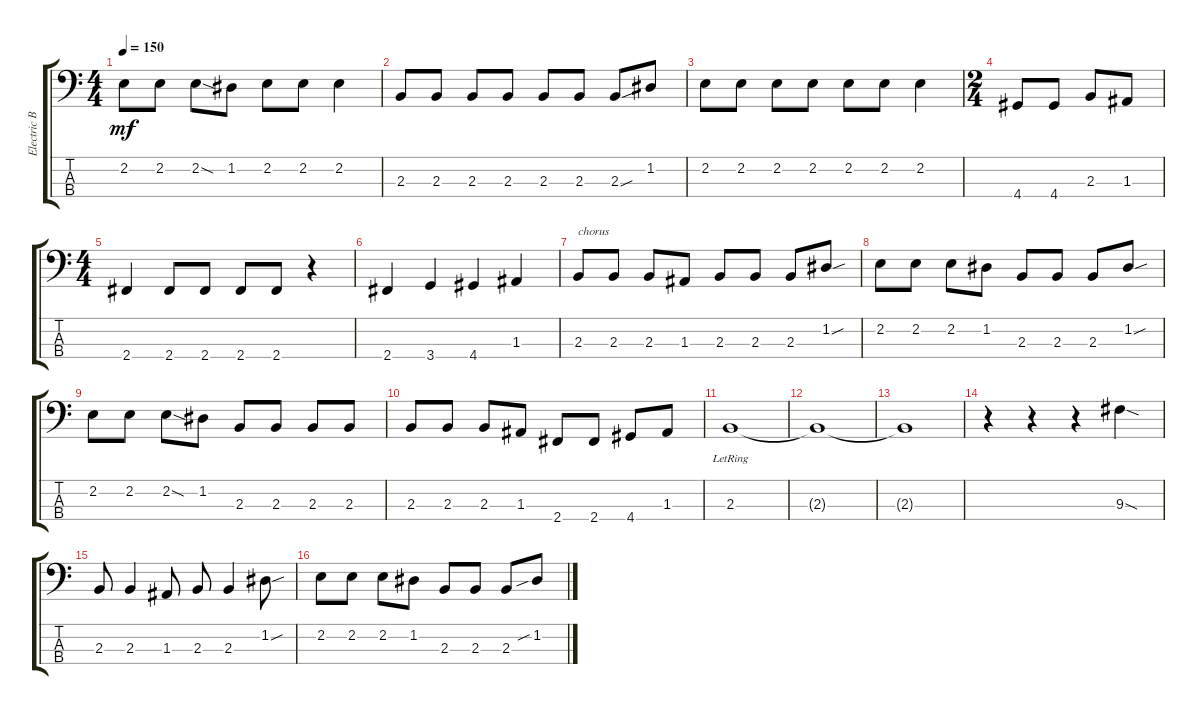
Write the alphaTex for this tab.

\track ("Electric Bass" "Electric B") {instrument electricbassfinger}
\staff {score tabs}
\tuning (G2 D2 A1 E1) {hide}
\ts (4 4)
\tempo 150
\clef f4
\ks c
2.2.8{dy mf} 2.2.8 2.2{sod}.8 1.2.8 2.2.8 2.2.8 2.2.4 |
2.3.8 2.3.8 2.3.8 2.3.8 2.3.8 2.3.8 2.3{sou}.8 1.2.8 |
2.2.8 2.2.8 2.2.8 2.2.8 2.2.8 2.2.8 2.2.4 |
\ts (2 4)
4.4.8 4.4.8 2.3.8 1.3.8 |
\ts (4 4)
2.4.4 2.4.8 2.4.8 2.4.8 2.4.8 r.4 |
2.4.4 3.4.4 4.4.4 1.3.4 |
2.3.8{txt "chorus"} 2.3.8 2.3.8 1.3.8 2.3.8 2.3.8 2.3.8 1.2{sou}.8 |
2.2.8 2.2.8 2.2.8 1.2.8 2.3.8 2.3.8 2.3.8 1.2{sou}.8 |
2.2.8 2.2.8 2.2{sod}.8 1.2.8 2.3.8 2.3.8 2.3.8 2.3.8 |
2.3.8 2.3.8 2.3.8 1.3.8 2.4.8 2.4.8 4.4.8 1.3.8 |
2.3{lr}.1 |
2.3{t}.1 |
2.3{t}.1 |
r.4 r.4 r.4 9.3{sod}.4 |
2.3.8 2.3.4 1.3.8 2.3.8 2.3.4 1.2{sou}.8 |
2.2.8 2.2.8 2.2.8 1.2.8 2.3.8 2.3.8 2.3.8 1.2{sib}.8
